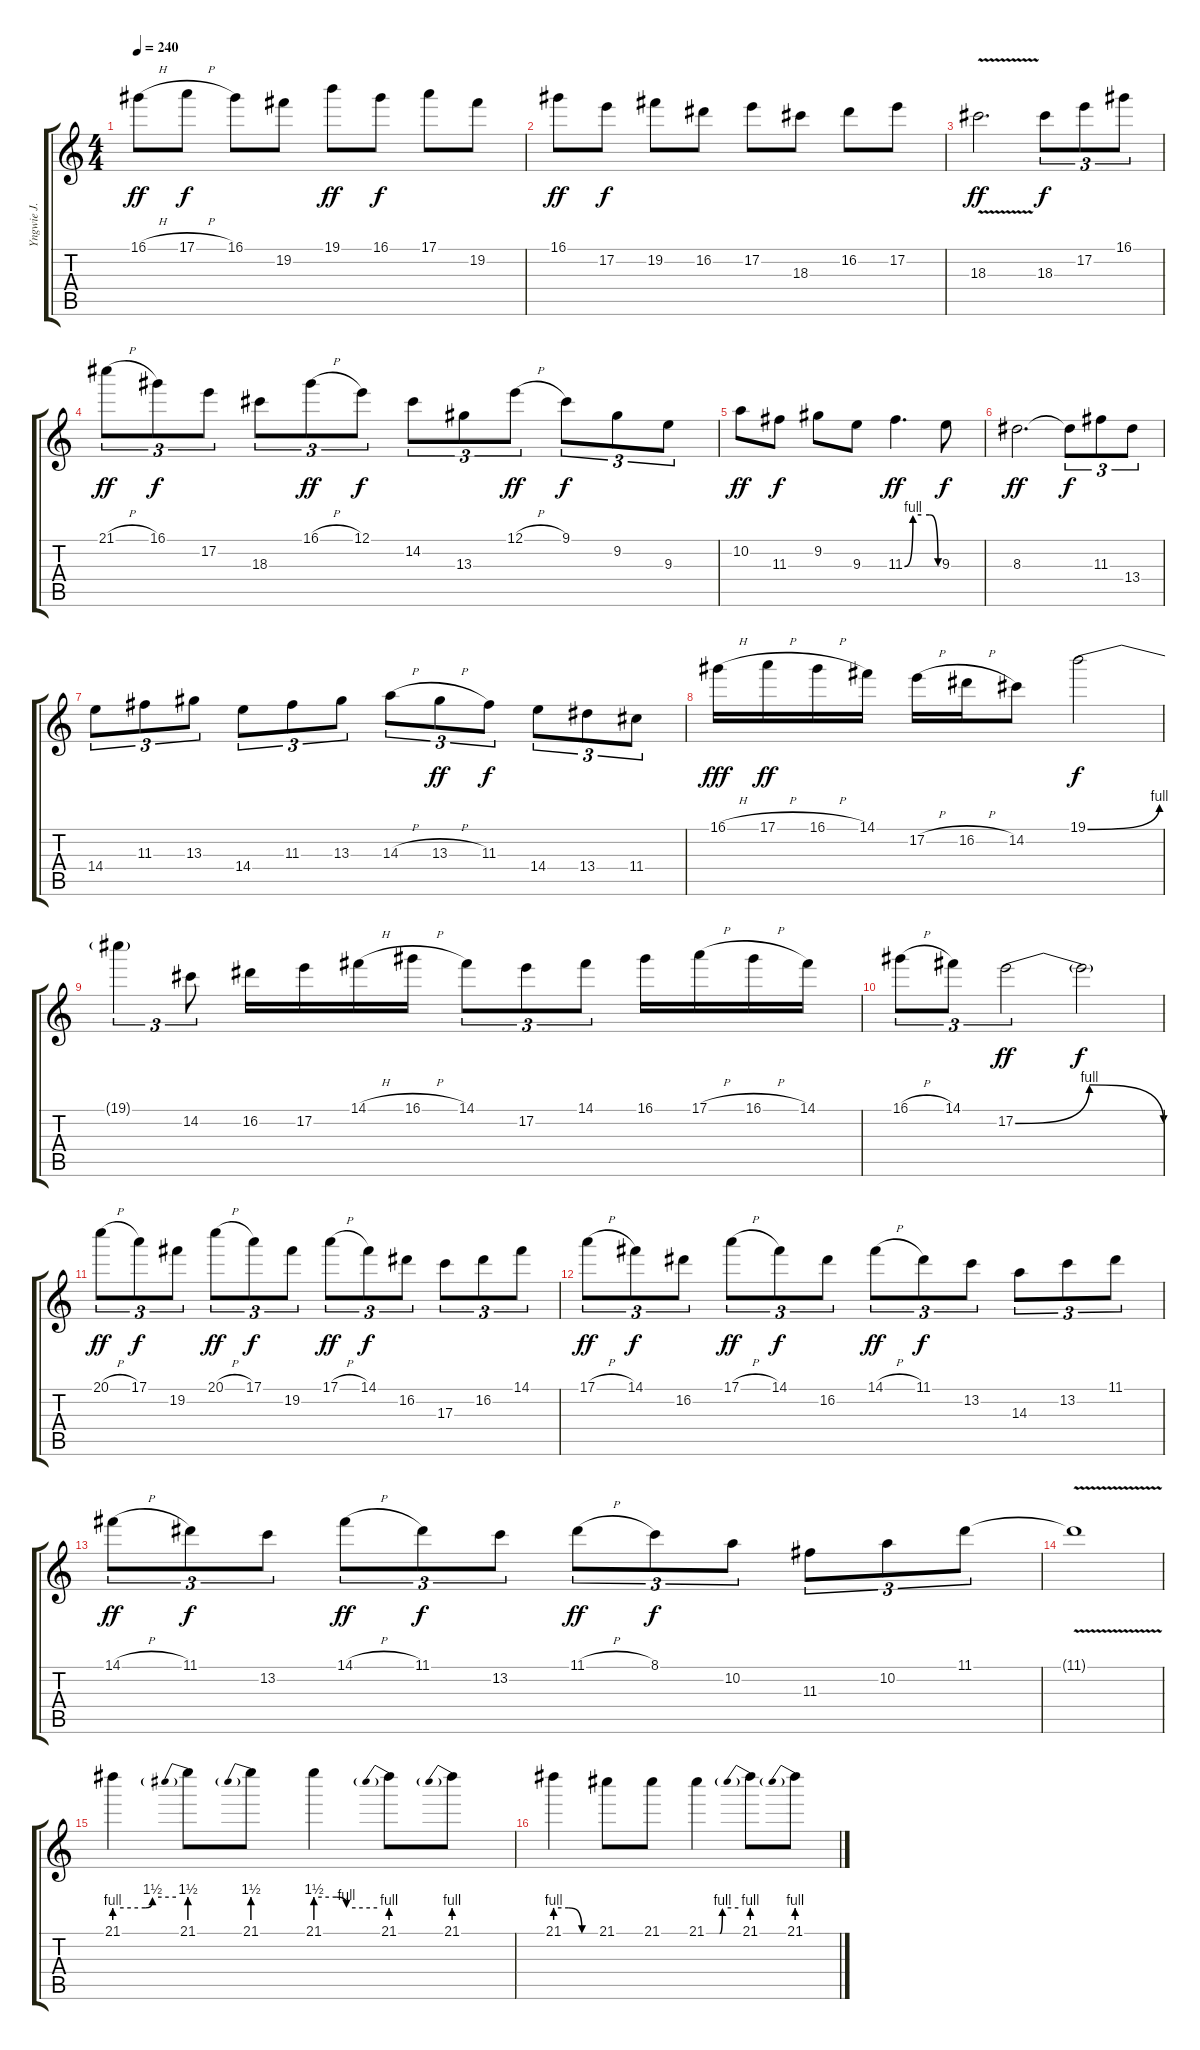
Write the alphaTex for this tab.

\track ("Yngwie J. Malmsteen (Lead Guitar)" "Yngwie J. ") {instrument overdrivenguitar}
\staff {score tabs}
\tuning (E4 B3 G3 D3 A2 E2) {hide}
\ts (4 4)
\tempo 240
\clef g2
\ks c
16.1{h}.8{dy ff} 17.1{h}.8{dy f} 16.1.8 19.2.8 19.1.8{dy ff} 16.1.8{dy f} 17.1.8 19.2.8 |
16.1.8{dy ff} 17.2.8{dy f} 19.2.8 16.2.8 17.2.8 18.3.8 16.2.8 17.2.8 |
18.3{v}.2{d dy ff} 18.3.8{tu (3 2) dy f} 17.2.8{tu (3 2)} 16.1.8{tu (3 2)} |
21.1{h}.8{tu (3 2) dy ff} 16.1.8{tu (3 2) dy f} 17.2.8{tu (3 2)} 18.3.8{tu (3 2)} 16.1{h}.8{tu (3 2) dy ff} 12.1.8{tu (3 2) dy f} 14.2.8{tu (3 2)} 13.3.8{tu (3 2)} 12.1{h}.8{tu (3 2) dy ff} 9.1.8{tu (3 2) dy f} 9.2.8{tu (3 2)} 9.3.8{tu (3 2)} |
10.2.8{dy ff} 11.3.8{dy f} 9.2.8 9.3.8 11.3{be (custom 0 0 15 4 30 4 45 4 60 0)}.4{d dy ff} 9.3.8{dy f} |
8.3.2{d dy ff} 8.3{t}.8{tu (3 2) dy f} 11.3.8{tu (3 2) instrument overdrivenguitar} 13.4.8{tu (3 2)} |
14.4.8{tu (3 2)} 11.3.8{tu (3 2)} 13.3.8{tu (3 2)} 14.4.8{tu (3 2)} 11.3.8{tu (3 2)} 13.3.8{tu (3 2)} 14.3{h}.8{tu (3 2)} 13.3{h}.8{tu (3 2) dy ff} 11.3.8{tu (3 2) dy f} 14.4.8{tu (3 2)} 13.4.8{tu (3 2)} 11.4.8{tu (3 2)} |
16.1{h}.16{dy fff} 17.1{h}.16{dy ff} 16.1{h}.16 14.1.16 17.2{h}.16 16.2{h}.16 14.2.8 19.1{be (bend 0 0 60 4)}.2{dy f} |
19.1{t}.4{tu (3 2)} 14.2.8{tu (3 2)} 16.2.16 17.2.16 14.1{h}.16 16.1{h}.16 14.1.8{tu (3 2)} 17.2.8{tu (3 2)} 14.1.8{tu (3 2)} 16.1.16 17.1{h}.16 16.1{h}.16 14.1.16 |
16.1{h}.8{tu (3 2)} 14.1.8{tu (3 2)} 17.2{be (bendrelease 0 0 10 4 30 4 60 0)}.2{tu (3 2) dy ff} 17.2{t}.2{dy f} |
20.1{h}.8{tu (3 2) dy ff} 17.1.8{tu (3 2) dy f} 19.2.8{tu (3 2)} 20.1{h}.8{tu (3 2) dy ff} 17.1.8{tu (3 2) dy f} 19.2.8{tu (3 2)} 17.1{h}.8{tu (3 2) dy ff} 14.1.8{tu (3 2) dy f} 16.2.8{tu (3 2)} 17.3.8{tu (3 2)} 16.2.8{tu (3 2)} 14.1.8{tu (3 2)} |
17.1{h}.8{tu (3 2) dy ff} 14.1.8{tu (3 2) dy f} 16.2.8{tu (3 2)} 17.1{h}.8{tu (3 2) dy ff} 14.1.8{tu (3 2) dy f} 16.2.8{tu (3 2)} 14.1{h}.8{tu (3 2) dy ff} 11.1.8{tu (3 2) dy f} 13.2.8{tu (3 2)} 14.3.8{tu (3 2)} 13.2.8{tu (3 2)} 11.1.8{tu (3 2)} |
14.1{h}.8{tu (3 2) dy ff} 11.1.8{tu (3 2) dy f} 13.2.8{tu (3 2)} 14.1{h}.8{tu (3 2) dy ff} 11.1.8{tu (3 2) dy f} 13.2.8{tu (3 2)} 11.1{h}.8{tu (3 2) dy ff} 8.1.8{tu (3 2) dy f} 10.2.8{tu (3 2)} 11.3.8{tu (3 2)} 10.2.8{tu (3 2)} 11.1.8{tu (3 2)} |
11.1{v t}.1 |
21.1{be (custom 0 4 30 4 37 6 60 6)}.4 21.1{be (prebend 0 6 60 6)}.8 21.1{be (prebend 0 6 60 6)}.8 21.1{be (custom 0 6 20 6 30 4 60 4)}.4 21.1{be (prebend 0 4 60 4)}.8 21.1{be (prebend 0 4 60 4)}.8 |
21.1{be (custom 0 4 20 4 40 0 60 0)}.4 21.1.8 21.1.8 21.1{be (custom 0 0 25 0 30 4 60 4)}.4 21.1{be (prebend 0 4 60 4)}.8 21.1{be (prebend 0 4 60 4)}.8
